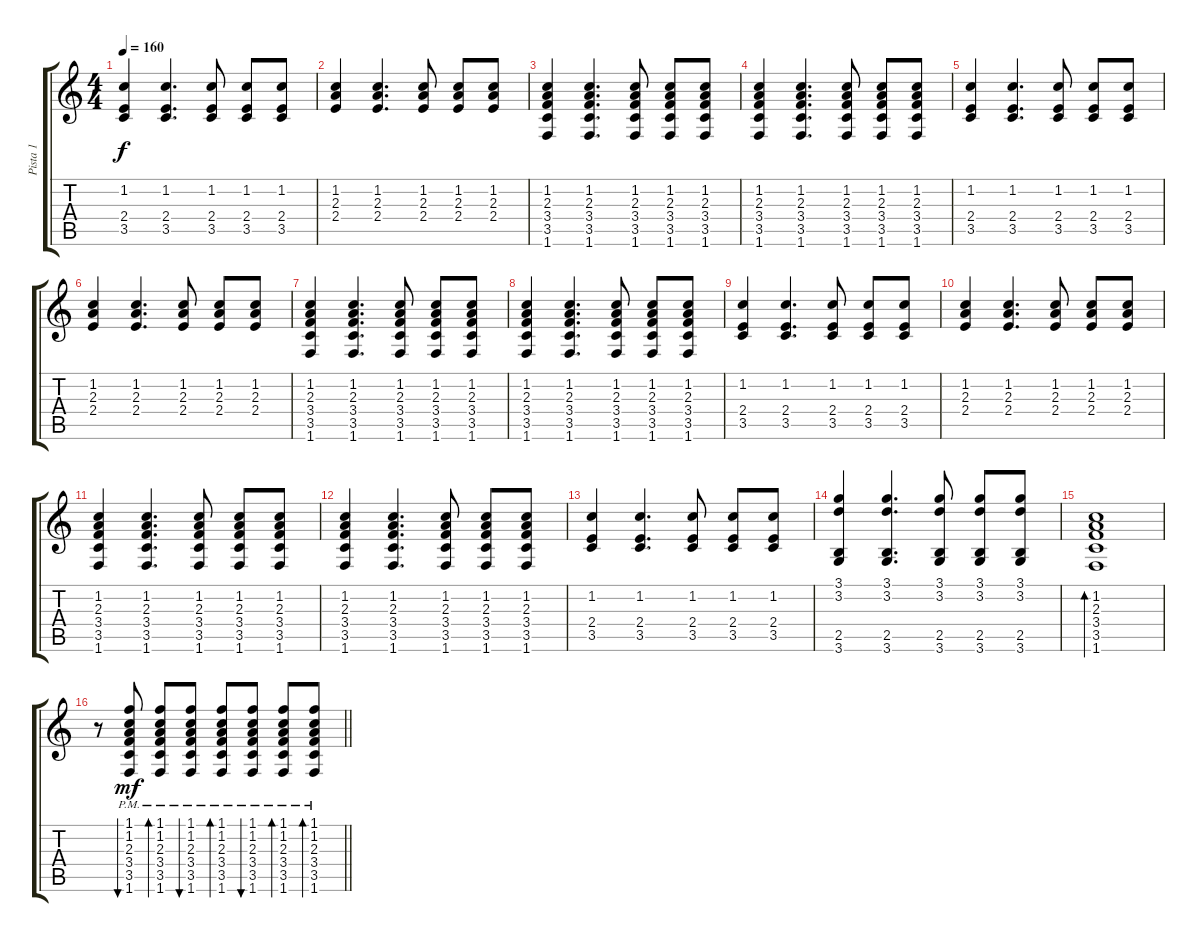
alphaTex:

\track ("Pista 1" "Pista 1") {instrument acousticguitarsteel}
\staff {score tabs}
\tuning (E4 B3 G3 D3 A2 E2) {hide}
\ts (4 4)
\tempo 160
\clef g2
\ks c
(1.2 2.4 3.5).4{dy f} (1.2 2.4 3.5).4{d} (1.2 2.4 3.5).8 (1.2 2.4 3.5).8 (1.2 2.4 3.5).8 |
(1.2 2.3 2.4).4 (1.2 2.3 2.4).4{d} (1.2 2.3 2.4).8 (1.2 2.3 2.4).8 (1.2 2.3 2.4).8 |
(1.2 2.3 3.4 3.5 1.6).4 (1.2 2.3 3.4 3.5 1.6).4{d} (1.2 2.3 3.4 3.5 1.6).8 (1.2 2.3 3.4 3.5 1.6).8 (1.2 2.3 3.4 3.5 1.6).8 |
(1.2 2.3 3.4 3.5 1.6).4 (1.2 2.3 3.4 3.5 1.6).4{d} (1.2 2.3 3.4 3.5 1.6).8 (1.2 2.3 3.4 3.5 1.6).8 (1.2 2.3 3.4 3.5 1.6).8 |
(1.2 2.4 3.5).4 (1.2 2.4 3.5).4{d} (1.2 2.4 3.5).8 (1.2 2.4 3.5).8 (1.2 2.4 3.5).8 |
(1.2 2.3 2.4).4 (1.2 2.3 2.4).4{d} (1.2 2.3 2.4).8 (1.2 2.3 2.4).8 (1.2 2.3 2.4).8 |
(1.2 2.3 3.4 3.5 1.6).4 (1.2 2.3 3.4 3.5 1.6).4{d} (1.2 2.3 3.4 3.5 1.6).8 (1.2 2.3 3.4 3.5 1.6).8 (1.2 2.3 3.4 3.5 1.6).8 |
(1.2 2.3 3.4 3.5 1.6).4 (1.2 2.3 3.4 3.5 1.6).4{d} (1.2 2.3 3.4 3.5 1.6).8 (1.2 2.3 3.4 3.5 1.6).8 (1.2 2.3 3.4 3.5 1.6).8 |
(1.2 2.4 3.5).4 (1.2 2.4 3.5).4{d} (1.2 2.4 3.5).8 (1.2 2.4 3.5).8 (1.2 2.4 3.5).8 |
(1.2 2.3 2.4).4 (1.2 2.3 2.4).4{d} (1.2 2.3 2.4).8 (1.2 2.3 2.4).8 (1.2 2.3 2.4).8 |
(1.2 2.3 3.4 3.5 1.6).4 (1.2 2.3 3.4 3.5 1.6).4{d} (1.2 2.3 3.4 3.5 1.6).8 (1.2 2.3 3.4 3.5 1.6).8 (1.2 2.3 3.4 3.5 1.6).8 |
(1.2 2.3 3.4 3.5 1.6).4 (1.2 2.3 3.4 3.5 1.6).4{d} (1.2 2.3 3.4 3.5 1.6).8 (1.2 2.3 3.4 3.5 1.6).8 (1.2 2.3 3.4 3.5 1.6).8 |
(1.2 2.4 3.5).4 (1.2 2.4 3.5).4{d} (1.2 2.4 3.5).8 (1.2 2.4 3.5).8 (1.2 2.4 3.5).8 |
(3.1 3.2 2.5 3.6).4 (3.1 3.2 2.5 3.6).4{d} (3.1 3.2 2.5 3.6).8 (3.1 3.2 2.5 3.6).8 (3.1 3.2 2.5 3.6).8 |
(1.2 2.3 3.4 3.5 1.6).1{bd 60} |
\barLineRight lightlight
r.8 (1.1 1.2{pm} 2.3{pm} 3.4{pm} 3.5{pm} 1.6{pm}).8{bu 60 dy mf} (1.1 1.2{pm} 2.3{pm} 3.4{pm} 3.5{pm} 1.6{pm}).8{bd 60} (1.1 1.2{pm} 2.3{pm} 3.4{pm} 3.5{pm} 1.6{pm}).8{bu 60} (1.1 1.2{pm} 2.3{pm} 3.4{pm} 3.5{pm} 1.6{pm}).8{bd 60} (1.1 1.2{pm} 2.3{pm} 3.4{pm} 3.5{pm} 1.6{pm}).8{bu 60} (1.1 1.2{pm} 2.3{pm} 3.4{pm} 3.5{pm} 1.6{pm}).8{bd 60} (1.1 1.2{pm} 2.3{pm} 3.4{pm} 3.5{pm} 1.6{pm}).8{bd 60}
